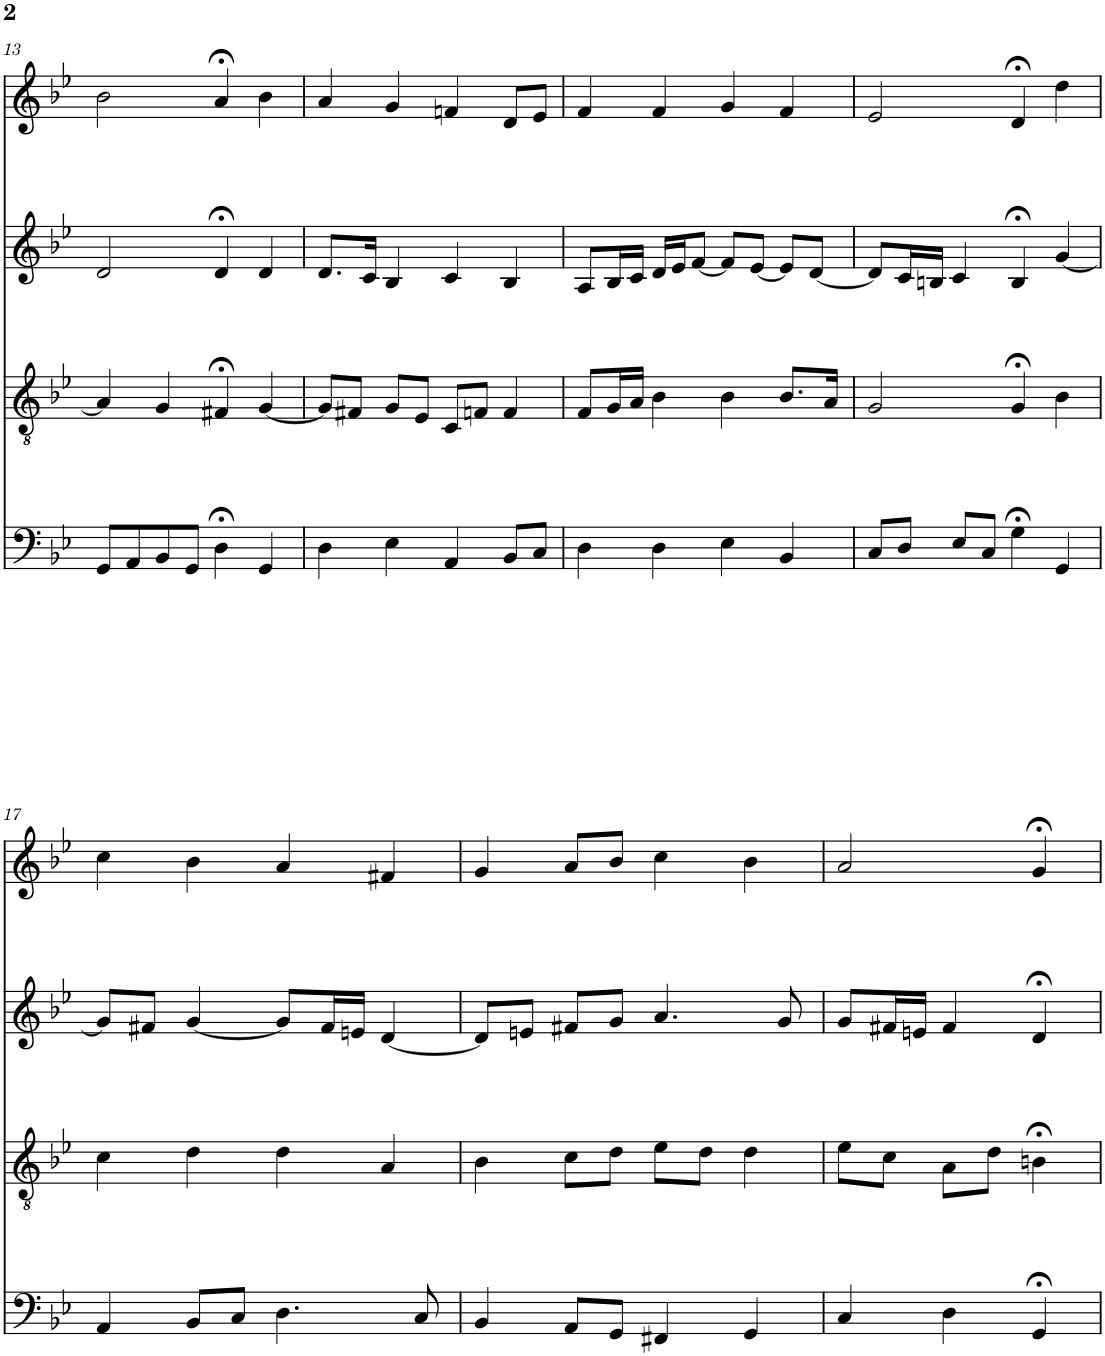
**kern	**kern	**kern	**kern
*part4	*part3	*part2	*part1
*staff4	*staff3	*staff2	*staff1
*I"bass	*I"tenor	*I"alto	*I"soprn
!!LO:PB:g=z
*clefF4	*clefGv2	*clefG2	*clefG2
*k[b-e-]	*k[b-e-]	*k[b-e-]	*k[b-e-]
*g:	*g:	*g:	*g:
*M4/4	*M4/4	*M4/4	*M4/4
=13	=13	=13	=13
8GG/L	4A/]	2d/	2b-\
8AA/	.	.	.
8BB-/	4G/	.	.
8GG/J	.	.	.
4D;<\	4F#X;</	4d;</	4a;</
4GG/	[4G/	4d/	4b-\
=14	=14	=14	=14
4D\	8G/L]	8.d/L	4a/
.	8F#X/J	.	.
.	.	16c/Jk	.
4E-\	8G/L	4B-/	4g/
.	8E-/J	.	.
4AA/	8C/L	4c/	4fn/
.	8Fn/J	.	.
8BB-/L	4F/	4B-/	8d/L
8C/J	.	.	8e-/J
=15	=15	=15	=15
4D\	8F/L	8A/L	4f/
.	16G/L	16B-/L	.
.	16A/JJ	16c/JJ	.
4D\	4B-\	16d/LL	4f/
.	.	16e-/J	.
.	.	[8f/J	.
4E-\	4B-\	8f/L]	4g/
.	.	[8e-/J	.
4BB-/	8.B-/L	8e-/L]	4f/
.	.	[8d/J	.
.	16A/Jk	.	.
=16	=16	=16	=16
8C/L	2G/	8d/L]	2e-/
8D/J	.	16c/L	.
.	.	16Bn/JJ	.
8E-/L	.	4c/	.
8C/J	.	.	.
4G;<\	4G;</	4B;</	4d;</
4GG/	4B-\	[4g/	4dd\
!!LO:LB:g=z
=17	=17	=17	=17
4AA/	4c\	8g/L]	4cc\
.	.	8f#X/J	.
8BB-/L	4d\	[4g/	4b-\
8C/J	.	.	.
4.D\	4d\	8g/L]	4a/
.	.	16f#/L	.
.	.	16en/JJ	.
.	4A/	[4d/	4f#X/
8C/	.	.	.
=18	=18	=18	=18
4BB-/	4B-\	8d/L]	4g/
.	.	8en/J	.
8AA/L	8c\L	8f#X/L	8a/L
8GG/J	8d\J	8g/J	8b-/J
4FF#X/	8e-\L	4.a/	4cc\
.	8d\J	.	.
4GG/	4d\	.	4b-\
.	.	8g/	.
=19	=19	=19	=19
4C/	8e-\L	8g/L	2a/
.	8c\J	16f#X/L	.
.	.	16en/JJ	.
4D\	8A\L	4f#/	.
.	8d\J	.	.
4GG;</	4Bn;<\	4d;</	4g;</
=	=	=	=
*-	*-	*-	*-
